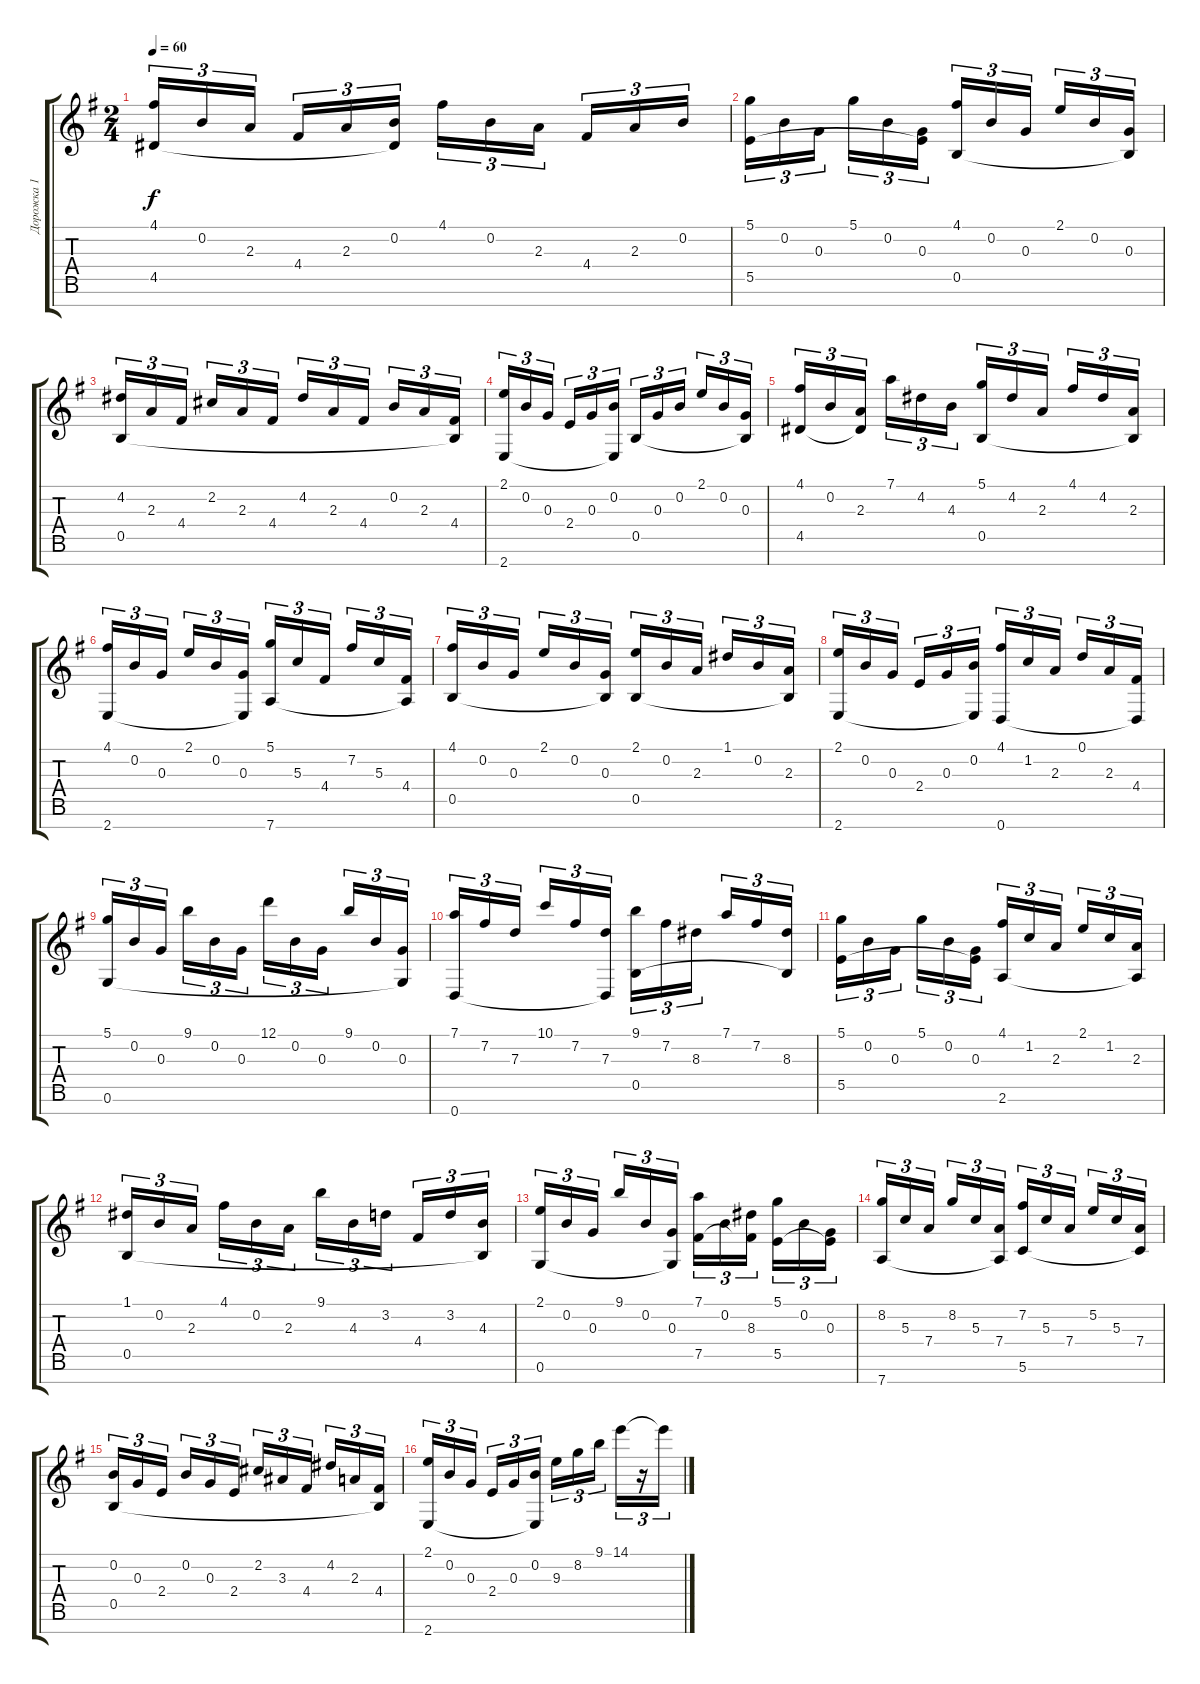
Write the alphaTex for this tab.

\track ("Дорожка 1" "Дорожка 1") {instrument acousticguitarsteel}
\staff {score tabs}
\tuning (D4 B3 G3 D3 B2 G2 D2) {hide}
\ts (2 4)
\tempo 60
\clef g2
\ks g
(4.1 4.5).16{tu (3 2) dy f} 0.2.16{tu (3 2)} 2.3.16{tu (3 2) beam splitsecondary} 4.4.16{tu (3 2)} 2.3.16{tu (3 2)} (0.2 4.5{t}).16{tu (3 2)} 4.1.16{tu (3 2)} 0.2.16{tu (3 2)} 2.3.16{tu (3 2) beam splitsecondary} 4.4.16{tu (3 2)} 2.3.16{tu (3 2)} 0.2.16{tu (3 2)} |
(5.1 5.5).16{tu (3 2)} 0.2.16{tu (3 2)} 0.3.16{tu (3 2) beam splitsecondary} 5.1.16{tu (3 2)} 0.2.16{tu (3 2)} (0.3 5.5{t}).16{tu (3 2)} (4.1 0.5).16{tu (3 2)} 0.2.16{tu (3 2)} 0.3.16{tu (3 2) beam splitsecondary} 2.1.16{tu (3 2)} 0.2.16{tu (3 2)} (0.3 0.5{t}).16{tu (3 2)} |
(4.2 0.5).16{tu (3 2)} 2.3.16{tu (3 2)} 4.4.16{tu (3 2) beam splitsecondary} 2.2.16{tu (3 2)} 2.3.16{tu (3 2)} 4.4.16{tu (3 2)} 4.2.16{tu (3 2)} 2.3.16{tu (3 2)} 4.4.16{tu (3 2) beam splitsecondary} 0.2.16{tu (3 2)} 2.3.16{tu (3 2)} (4.4 0.5{t}).16{tu (3 2)} |
(2.1 2.7).16{tu (3 2)} 0.2.16{tu (3 2)} 0.3.16{tu (3 2) beam splitsecondary} 2.4.16{tu (3 2)} 0.3.16{tu (3 2)} (0.2 2.7{t}).16{tu (3 2)} 0.5.16{tu (3 2)} 0.3.16{tu (3 2)} 0.2.16{tu (3 2) beam splitsecondary} 2.1.16{tu (3 2)} 0.2.16{tu (3 2)} (0.3 0.5{t}).16{tu (3 2)} |
(4.1 4.5).16{tu (3 2)} 0.2.16{tu (3 2)} (2.3 4.5{t}).16{tu (3 2) beam splitsecondary} 7.1.16{tu (3 2)} 4.2.16{tu (3 2)} 4.3.16{tu (3 2)} (5.1 0.5).16{tu (3 2)} 4.2.16{tu (3 2)} 2.3.16{tu (3 2) beam splitsecondary} 4.1.16{tu (3 2)} 4.2.16{tu (3 2)} (2.3 0.5{t}).16{tu (3 2)} |
(4.1 2.7).16{tu (3 2)} 0.2.16{tu (3 2)} 0.3.16{tu (3 2) beam splitsecondary} 2.1.16{tu (3 2)} 0.2.16{tu (3 2)} (0.3 2.7{t}).16{tu (3 2)} (5.1 7.7).16{tu (3 2)} 5.3.16{tu (3 2)} 4.4.16{tu (3 2) beam splitsecondary} 7.2.16{tu (3 2)} 5.3.16{tu (3 2)} (4.4 7.7{t}).16{tu (3 2)} |
(4.1 0.5).16{tu (3 2)} 0.2.16{tu (3 2)} 0.3.16{tu (3 2) beam splitsecondary} 2.1.16{tu (3 2)} 0.2.16{tu (3 2)} (0.3 0.5{t}).16{tu (3 2)} (2.1 0.5).16{tu (3 2)} 0.2.16{tu (3 2)} 2.3.16{tu (3 2) beam splitsecondary} 1.1.16{tu (3 2)} 0.2.16{tu (3 2)} (2.3 0.5{t}).16{tu (3 2)} |
(2.1 2.7).16{tu (3 2)} 0.2.16{tu (3 2)} 0.3.16{tu (3 2) beam splitsecondary} 2.4.16{tu (3 2)} 0.3.16{tu (3 2)} (0.2 2.7{t}).16{tu (3 2)} (4.1 0.7).16{tu (3 2)} 1.2.16{tu (3 2)} 2.3.16{tu (3 2) beam splitsecondary} 0.1.16{tu (3 2)} 2.3.16{tu (3 2)} (4.4 0.7{t}).16{tu (3 2)} |
(5.1 0.6).16{tu (3 2)} 0.2.16{tu (3 2)} 0.3.16{tu (3 2) beam splitsecondary} 9.1.16{tu (3 2)} 0.2.16{tu (3 2)} 0.3.16{tu (3 2)} 12.1.16{tu (3 2)} 0.2.16{tu (3 2)} 0.3.16{tu (3 2) beam splitsecondary} 9.1.16{tu (3 2)} 0.2.16{tu (3 2)} (0.3 0.6{t}).16{tu (3 2)} |
(7.1 0.7).16{tu (3 2)} 7.2.16{tu (3 2)} 7.3.16{tu (3 2) beam splitsecondary} 10.1.16{tu (3 2)} 7.2.16{tu (3 2)} (7.3 0.7{t}).16{tu (3 2)} (9.1 0.5).16{tu (3 2)} 7.2.16{tu (3 2)} 8.3.16{tu (3 2) beam splitsecondary} 7.1.16{tu (3 2)} 7.2.16{tu (3 2)} (8.3 0.5{t}).16{tu (3 2)} |
(5.1 5.5).16{tu (3 2)} 0.2.16{tu (3 2)} 0.3.16{tu (3 2) beam splitsecondary} 5.1.16{tu (3 2)} 0.2.16{tu (3 2)} (0.3 5.5{t}).16{tu (3 2)} (4.1 2.6).16{tu (3 2)} 1.2.16{tu (3 2)} 2.3.16{tu (3 2) beam splitsecondary} 2.1.16{tu (3 2)} 1.2.16{tu (3 2)} (2.3 2.6{t}).16{tu (3 2)} |
(1.1 0.5).16{tu (3 2)} 0.2.16{tu (3 2)} 2.3.16{tu (3 2) beam splitsecondary} 4.1.16{tu (3 2)} 0.2.16{tu (3 2)} 2.3.16{tu (3 2)} 9.1.16{tu (3 2)} 4.3.16{tu (3 2)} 3.2.16{tu (3 2) beam splitsecondary} 4.4.16{tu (3 2)} 3.2.16{tu (3 2)} (4.3 0.5{t}).16{tu (3 2)} |
(2.1 0.6).16{tu (3 2)} 0.2.16{tu (3 2)} 0.3.16{tu (3 2) beam splitsecondary} 9.1.16{tu (3 2)} 0.2.16{tu (3 2)} (0.3 0.6{t}).16{tu (3 2)} (7.1 7.5).16{tu (3 2)} 0.2.16{tu (3 2)} (8.3 7.5{t}).16{tu (3 2) beam splitsecondary} (5.1 5.5).16{tu (3 2)} 0.2.16{tu (3 2)} (0.3 5.5{t}).16{tu (3 2)} |
(8.2 7.7).16{tu (3 2)} 5.3.16{tu (3 2)} 7.4.16{tu (3 2) beam splitsecondary} 8.2.16{tu (3 2)} 5.3.16{tu (3 2)} (7.4 7.7{t}).16{tu (3 2)} (7.2 5.6).16{tu (3 2)} 5.3.16{tu (3 2)} 7.4.16{tu (3 2) beam splitsecondary} 5.2.16{tu (3 2)} 5.3.16{tu (3 2)} (7.4 5.6{t}).16{tu (3 2)} |
(0.2 0.5).16{tu (3 2)} 0.3.16{tu (3 2)} 2.4.16{tu (3 2) beam splitsecondary} 0.2.16{tu (3 2)} 0.3.16{tu (3 2)} 2.4.16{tu (3 2)} 2.2.16{tu (3 2)} 3.3.16{tu (3 2)} 4.4.16{tu (3 2) beam splitsecondary} 4.2.16{tu (3 2)} 2.3.16{tu (3 2)} (4.4 0.5{t}).16{tu (3 2)} |
(2.1 2.7).16{tu (3 2)} 0.2.16{tu (3 2)} 0.3.16{tu (3 2) beam splitsecondary} 2.4.16{tu (3 2)} 0.3.16{tu (3 2)} (0.2 2.7{t}).16{tu (3 2)} 9.3.16{tu (3 2)} 8.2.16{tu (3 2)} 9.1.16{tu (3 2) beam splitsecondary} 14.1.16{tu (3 2)} r.16{tu (3 2)} 14.1{t}.16{tu (3 2)}
